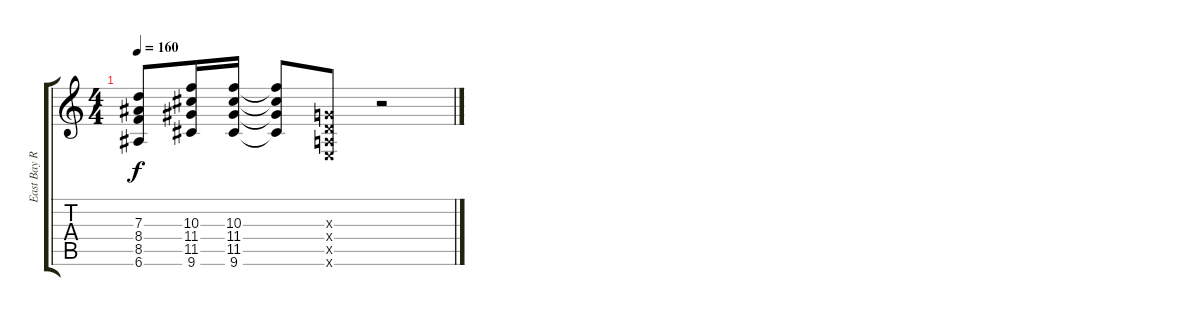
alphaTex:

\track ("East Bay Ray" "East Bay R") {instrument distortionguitar}
\staff {score tabs}
\tuning (E4 B3 G3 D3 A2 E2) {hide}
\ts (4 4)
\tempo 160
\clef g2
\ks c
(7.3 8.4 8.5 6.6).8{dy f} (10.3 11.4 11.5 9.6).16 (10.3 11.4 11.5 9.6).16 (10.3{t} 11.4{t} 11.5{t} 9.6{t}).8 (0.3{x} 0.4{x} 0.5{x} 0.6{x}).8 r.2
